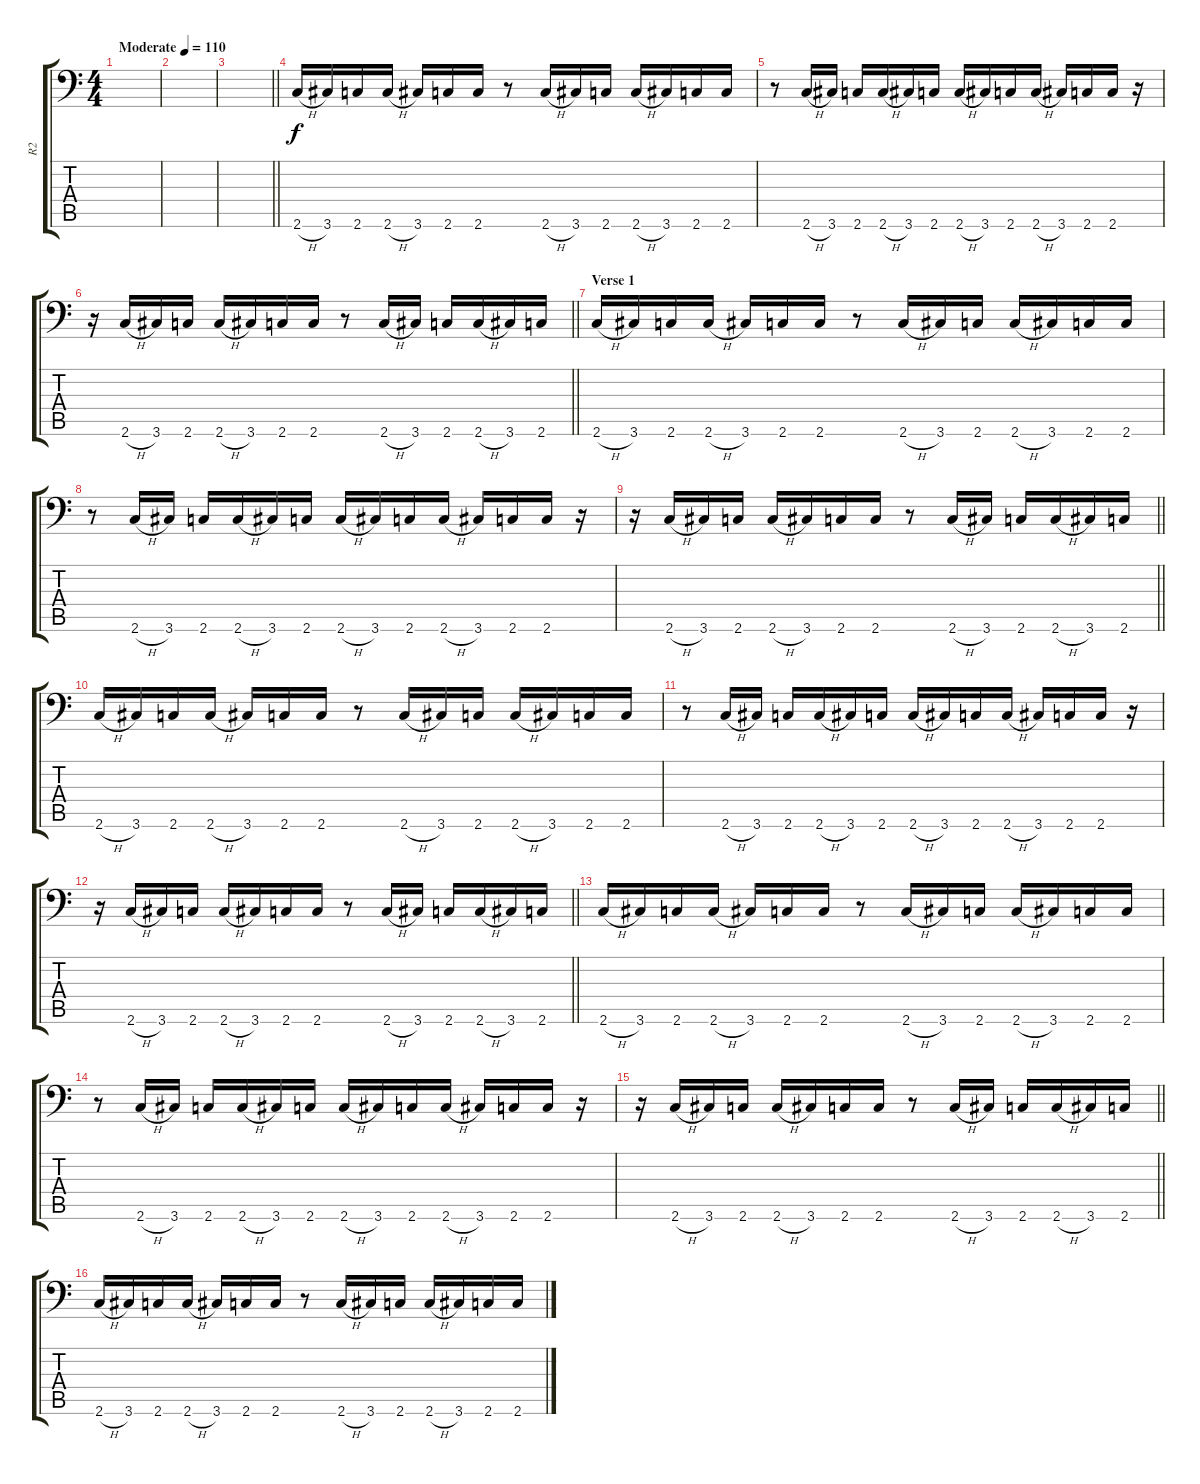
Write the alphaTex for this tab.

\track ("R2" "R2") {instrument distortionguitar}
\staff {score tabs}
\tuning (C4 G3 Eb3 Bb2 F2 Bb1) {hide}
\ts (4 4)
\tempo (110 "Moderate")
\clef f4
\ks c
|
|
\barLineRight lightlight
|
2.6{h}.16 3.6.16 2.6.16 2.6{h}.16 3.6.16 2.6.16 2.6.16 r.8 2.6{h}.16 3.6.16 2.6.16 2.6{h}.16 3.6.16 2.6.16 2.6.16 |
r.8 2.6{h}.16 3.6.16 2.6.16 2.6{h}.16 3.6.16 2.6.16 2.6{h}.16 3.6.16 2.6.16 2.6{h}.16 3.6.16 2.6.16 2.6.16 r.16 |
\barLineRight lightlight
r.16 2.6{h}.16 3.6.16 2.6.16 2.6{h}.16 3.6.16 2.6.16 2.6.16 r.8 2.6{h}.16 3.6.16 2.6.16 2.6{h}.16 3.6.16 2.6.16 |
\section ("" "Verse 1")
2.6{h}.16 3.6.16 2.6.16 2.6{h}.16 3.6.16 2.6.16 2.6.16 r.8 2.6{h}.16 3.6.16 2.6.16 2.6{h}.16 3.6.16 2.6.16 2.6.16 |
r.8 2.6{h}.16 3.6.16 2.6.16 2.6{h}.16 3.6.16 2.6.16 2.6{h}.16 3.6.16 2.6.16 2.6{h}.16 3.6.16 2.6.16 2.6.16 r.16 |
\barLineRight lightlight
r.16 2.6{h}.16 3.6.16 2.6.16 2.6{h}.16 3.6.16 2.6.16 2.6.16 r.8 2.6{h}.16 3.6.16 2.6.16 2.6{h}.16 3.6.16 2.6.16 |
2.6{h}.16 3.6.16 2.6.16 2.6{h}.16 3.6.16 2.6.16 2.6.16 r.8 2.6{h}.16 3.6.16 2.6.16 2.6{h}.16 3.6.16 2.6.16 2.6.16 |
r.8 2.6{h}.16 3.6.16 2.6.16 2.6{h}.16 3.6.16 2.6.16 2.6{h}.16 3.6.16 2.6.16 2.6{h}.16 3.6.16 2.6.16 2.6.16 r.16 |
\barLineRight lightlight
r.16 2.6{h}.16 3.6.16 2.6.16 2.6{h}.16 3.6.16 2.6.16 2.6.16 r.8 2.6{h}.16 3.6.16 2.6.16 2.6{h}.16 3.6.16 2.6.16 |
2.6{h}.16 3.6.16 2.6.16 2.6{h}.16 3.6.16 2.6.16 2.6.16 r.8 2.6{h}.16 3.6.16 2.6.16 2.6{h}.16 3.6.16 2.6.16 2.6.16 |
r.8 2.6{h}.16 3.6.16 2.6.16 2.6{h}.16 3.6.16 2.6.16 2.6{h}.16 3.6.16 2.6.16 2.6{h}.16 3.6.16 2.6.16 2.6.16 r.16 |
\barLineRight lightlight
r.16 2.6{h}.16 3.6.16 2.6.16 2.6{h}.16 3.6.16 2.6.16 2.6.16 r.8 2.6{h}.16 3.6.16 2.6.16 2.6{h}.16 3.6.16 2.6.16 |
2.6{h}.16 3.6.16 2.6.16 2.6{h}.16 3.6.16 2.6.16 2.6.16 r.8 2.6{h}.16 3.6.16 2.6.16 2.6{h}.16 3.6.16 2.6.16 2.6.16
